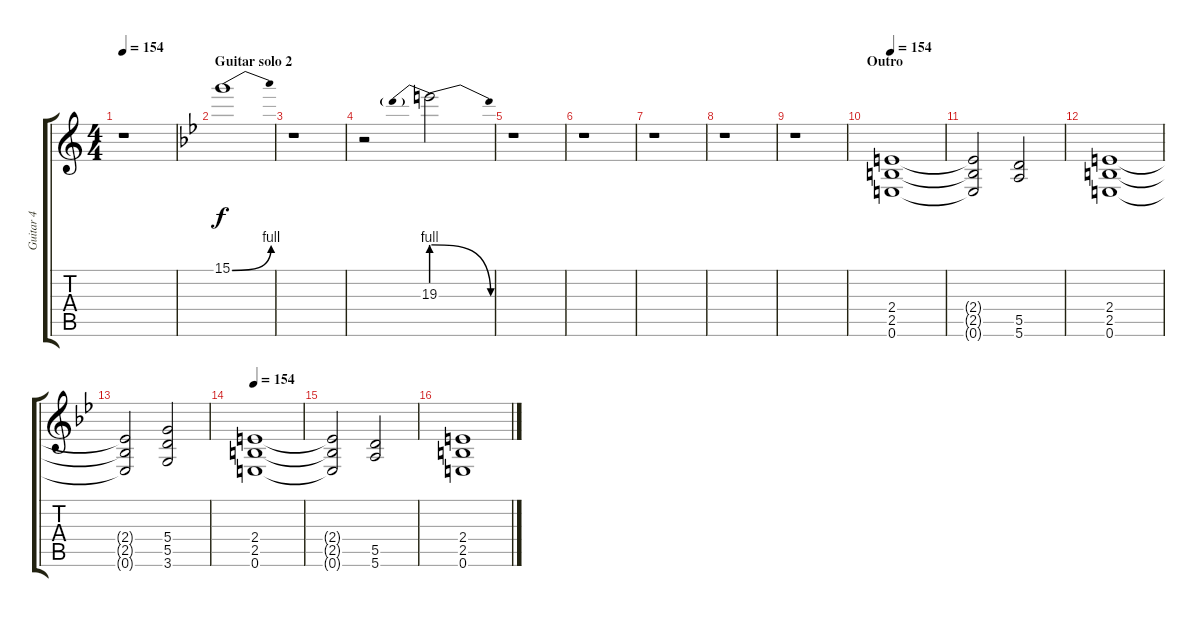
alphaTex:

\track ("Guitar 4" "Guitar 4") {instrument distortionguitar}
\staff {score tabs}
\tuning (E4 B3 G3 D3 A2 E2) {hide}
\ts (4 4)
\tempo 154
\clef g2
\ks c
r.1{dy fff} |
\section ("" "Guitar solo 2")
\ks gminor
15.1{be (bend 0 0 60 4)}.1{dy f} |
r.1 |
r.2 19.3{be (prebendrelease 0 4 60 0)}.2 |
r.1 |
r.1 |
r.1 |
r.1 |
r.1 |
\section ("" "Outro")
\tempo 154
(2.4 2.5 0.6).1 |
(2.4{t} 2.5{t} 0.6{t}).2 (5.5 5.6).2 |
(2.4 2.5 0.6).1 |
(2.4{t} 2.5{t} 0.6{t}).2 (5.4 5.5 3.6).2 |
\tempo 154
(2.4 2.5 0.6).1 |
(2.4{t} 2.5{t} 0.6{t}).2 (5.5 5.6).2 |
(2.4 2.5 0.6).1
